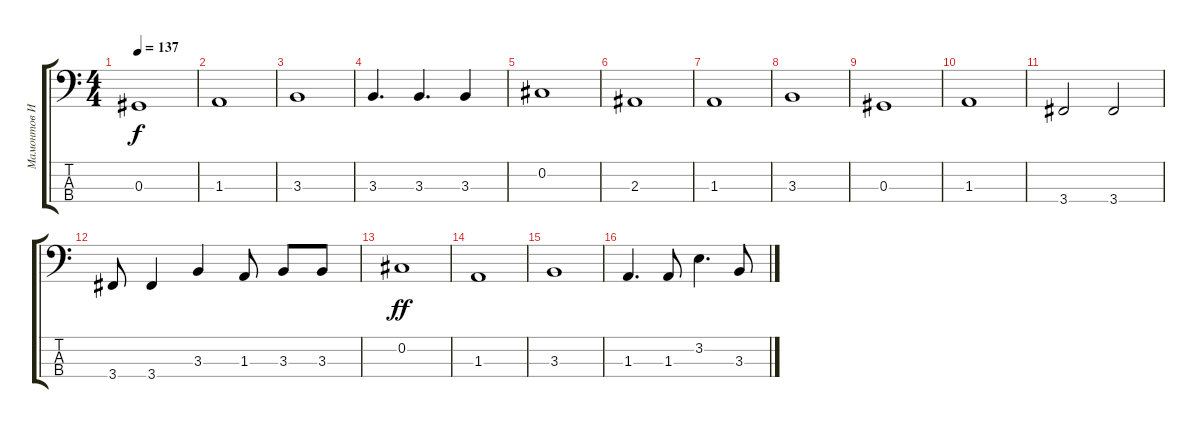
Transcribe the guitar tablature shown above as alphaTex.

\track ("Мамонтов Илья" "Мамонтов И") {instrument electricbasspick}
\staff {score tabs}
\tuning (Gb2 Db2 Ab1 Eb1) {hide}
\ts (4 4)
\tempo 137
\clef f4
\ks c
0.3.1{dy f} |
1.3.1 |
3.3.1 |
3.3.4{d} 3.3.4{d} 3.3.4 |
0.2.1 |
2.3.1 |
1.3.1 |
3.3.1 |
0.3.1 |
1.3.1 |
3.4.2 3.4.2 |
3.4.8 3.4.4 3.3.4 1.3.8 3.3.8 3.3.8 |
0.2.1{dy ff} |
1.3.1 |
3.3.1 |
1.3.4{d} 1.3.8 3.2.4{d} 3.3.8
